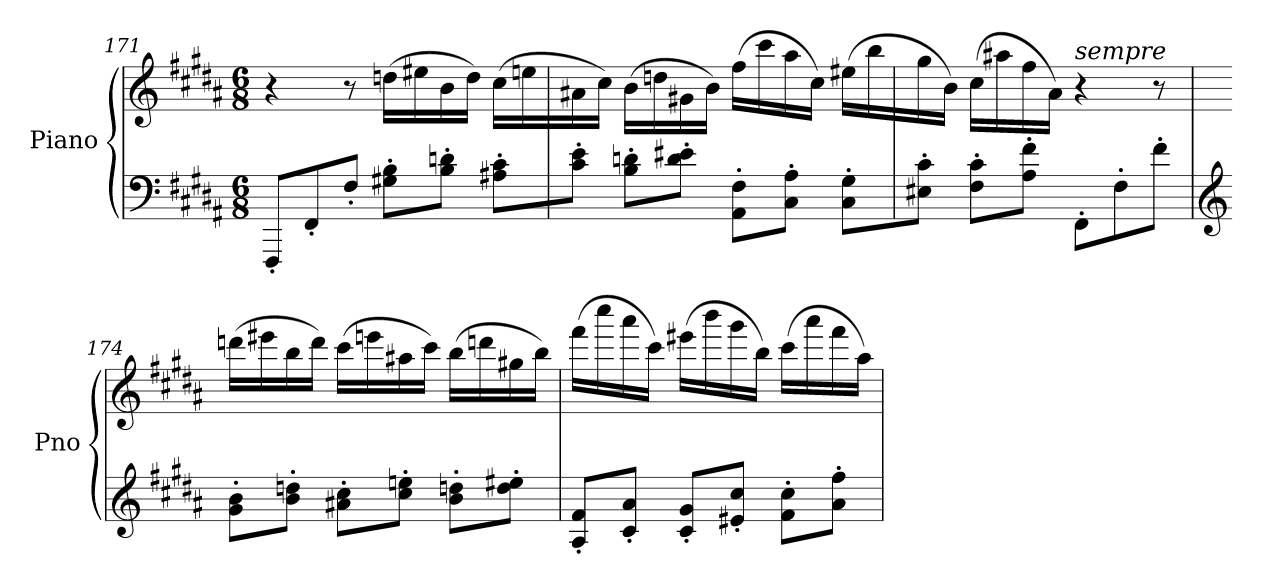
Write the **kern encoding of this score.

**kern	**kern
*part1	*part1
*staff2	*staff1
*I"Piano	*
*I'Pno	*
!!LO:LB:g=z
*clefF4	*clefG2
*k[f#c#g#d#a#]	*k[f#c#g#d#a#]
*M6/8	*M6/8
=171	=171
8FFF#'/L	4r
8FF#'/	.
8F#'/J	8r
8G#X\' 8B\'L	(16ddn\LL
.	16ee#X\
8B\' 8dn\'J	16b\
.	16dd\JJ)
8A#X\' 8c#\'L	(16cc#\LL
.	16een\
=172	=172
8c#\' 8e\'J	16a#X\
.	16cc#\JJ)
8B\' 8dn\'L	(16b\LL
.	16ddn\
8d\' 8e#X\'J	16g#X\
.	16b\JJ)
8AA#\' 8F#\'L	(16ff#\LL
.	16ccc#\
8C#\' 8A#\'J	16aa#\
.	16cc#\JJ)
8C#\' 8G#\'L	(16ee#X\LL
.	16bb\
=173	=173
8E#X\' 8c#\'J	16gg#\
.	16b\JJ)
8F#\' 8c#\'L	(16cc#\LL
.	16aa#X\
8A#\' 8f#\'J	16ff#\
.	16a#\JJ)
!	!LO:TX:a:i:t=sempre
8FF#'\L	4r
8F#'\	.
8f#'\J	8r
=174	=174
*clefG2	*
8g#\' 8b\'L	(16dddn\LL
.	16eee#X\
8b\' 8ddn\'J	16bb\
.	16ddd\JJ)
8a#X\' 8cc#\'L	(16ccc#\LL
.	16eeen\
8cc#\' 8een\'J	16aa#X\
.	16ccc#\JJ)
8b\' 8ddn\'L	(16bb\LL
.	16dddn\
8dd\' 8ee#X\'J	16gg#X\
.	16bb\JJ)
!!LO:LB:g=z
=175	=175
8A#/' 8f#/'L	(16fff#\LL
.	16cccc#\
8c#/' 8a#/'J	16aaa#\
.	16ccc#\JJ)
8c#/' 8g#/'L	(16eee#X\LL
.	16bbb\
8e#X/' 8cc#/'J	16ggg#\
.	16bb\JJ)
8f#\' 8cc#\'L	(16ccc#\LL
.	16aaa#\
8a#\' 8ff#\'J	16fff#\
.	16aa#\JJ)
=	=
*-	*-
